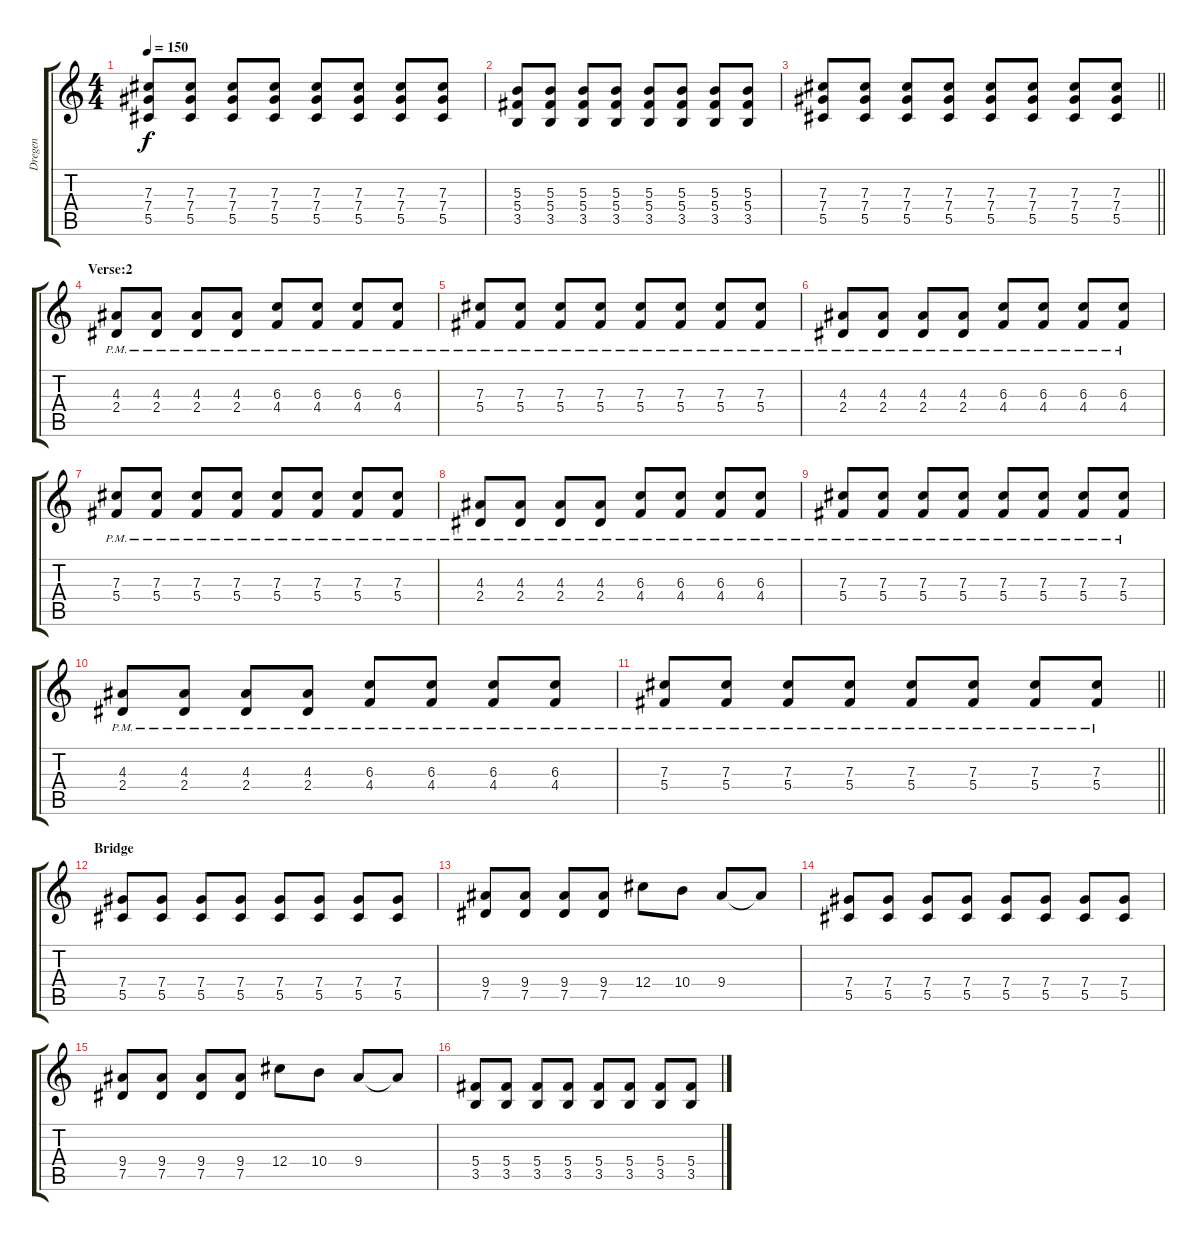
\track ("Dregen" "Dregen") {instrument overdrivenguitar}
\staff {score tabs}
\tuning (Eb4 Bb3 Gb3 Db3 Ab2 Eb2) {hide}
\ts (4 4)
\tempo 150
\clef g2
\ks c
(7.3 7.4 5.5).8{dy f} (7.3 7.4 5.5).8 (7.3 7.4 5.5).8 (7.3 7.4 5.5).8 (7.3 7.4 5.5).8 (7.3 7.4 5.5).8 (7.3 7.4 5.5).8 (7.3 7.4 5.5).8 |
(5.3 5.4 3.5).8 (5.3 5.4 3.5).8 (5.3 5.4 3.5).8 (5.3 5.4 3.5).8 (5.3 5.4 3.5).8 (5.3 5.4 3.5).8 (5.3 5.4 3.5).8 (5.3 5.4 3.5).8 |
\barLineRight lightlight
(7.3 7.4 5.5).8 (7.3 7.4 5.5).8 (7.3 7.4 5.5).8 (7.3 7.4 5.5).8 (7.3 7.4 5.5).8 (7.3 7.4 5.5).8 (7.3 7.4 5.5).8 (7.3 7.4 5.5).8 |
\section ("" "Verse:2")
(4.3{pm} 2.4{pm}).8 (4.3{pm} 2.4{pm}).8 (4.3{pm} 2.4{pm}).8 (4.3{pm} 2.4{pm}).8 (6.3{pm} 4.4{pm}).8 (6.3{pm} 4.4{pm}).8 (6.3{pm} 4.4{pm}).8 (6.3{pm} 4.4{pm}).8 |
(7.3{pm} 5.4{pm}).8 (7.3{pm} 5.4{pm}).8 (7.3{pm} 5.4{pm}).8 (7.3{pm} 5.4{pm}).8 (7.3{pm} 5.4{pm}).8 (7.3{pm} 5.4{pm}).8 (7.3{pm} 5.4{pm}).8 (7.3{pm} 5.4{pm}).8 |
(4.3{pm} 2.4{pm}).8 (4.3{pm} 2.4{pm}).8 (4.3{pm} 2.4{pm}).8 (4.3{pm} 2.4{pm}).8 (6.3{pm} 4.4{pm}).8 (6.3{pm} 4.4{pm}).8 (6.3{pm} 4.4{pm}).8 (6.3{pm} 4.4{pm}).8 |
(7.3{pm} 5.4{pm}).8 (7.3{pm} 5.4{pm}).8 (7.3{pm} 5.4{pm}).8 (7.3{pm} 5.4{pm}).8 (7.3{pm} 5.4{pm}).8 (7.3{pm} 5.4{pm}).8 (7.3{pm} 5.4{pm}).8 (7.3{pm} 5.4{pm}).8 |
(4.3{pm} 2.4{pm}).8 (4.3{pm} 2.4{pm}).8 (4.3{pm} 2.4{pm}).8 (4.3{pm} 2.4{pm}).8 (6.3{pm} 4.4{pm}).8 (6.3{pm} 4.4{pm}).8 (6.3{pm} 4.4{pm}).8 (6.3{pm} 4.4{pm}).8 |
(7.3{pm} 5.4{pm}).8 (7.3{pm} 5.4{pm}).8 (7.3{pm} 5.4{pm}).8 (7.3{pm} 5.4{pm}).8 (7.3{pm} 5.4{pm}).8 (7.3{pm} 5.4{pm}).8 (7.3{pm} 5.4{pm}).8 (7.3{pm} 5.4{pm}).8 |
(4.3{pm} 2.4{pm}).8 (4.3{pm} 2.4{pm}).8 (4.3{pm} 2.4{pm}).8 (4.3{pm} 2.4{pm}).8 (6.3{pm} 4.4{pm}).8 (6.3{pm} 4.4{pm}).8 (6.3{pm} 4.4{pm}).8 (6.3{pm} 4.4{pm}).8 |
\barLineRight lightlight
(7.3{pm} 5.4{pm}).8 (7.3{pm} 5.4{pm}).8 (7.3{pm} 5.4{pm}).8 (7.3{pm} 5.4{pm}).8 (7.3{pm} 5.4{pm}).8 (7.3{pm} 5.4{pm}).8 (7.3{pm} 5.4{pm}).8 (7.3{pm} 5.4{pm}).8 |
\section ("" "Bridge")
(7.4 5.5).8 (7.4 5.5).8 (7.4 5.5).8 (7.4 5.5).8 (7.4 5.5).8 (7.4 5.5).8 (7.4 5.5).8 (7.4 5.5).8 |
(9.4 7.5).8 (9.4 7.5).8 (9.4 7.5).8 (9.4 7.5).8 12.4.8 10.4.8 9.4.8 9.4{t}.8 |
(7.4 5.5).8 (7.4 5.5).8 (7.4 5.5).8 (7.4 5.5).8 (7.4 5.5).8 (7.4 5.5).8 (7.4 5.5).8 (7.4 5.5).8 |
(9.4 7.5).8 (9.4 7.5).8 (9.4 7.5).8 (9.4 7.5).8 12.4.8 10.4.8 9.4.8 9.4{t}.8 |
(5.4 3.5).8 (5.4 3.5).8 (5.4 3.5).8 (5.4 3.5).8 (5.4 3.5).8 (5.4 3.5).8 (5.4 3.5).8 (5.4 3.5).8
